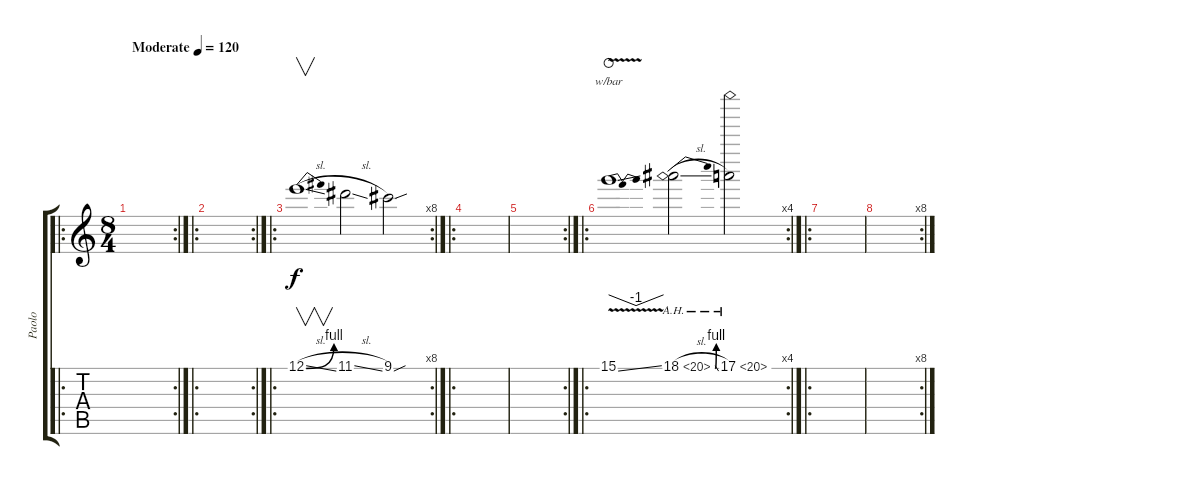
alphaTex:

\track ("Paolo" "Paolo") {instrument overdrivenguitar}
\staff {score tabs}
\tuning (E4 B3 G3 D3 A2 E2) {hide}
\ro
\rc 2
\ts (8 4)
\tempo (120 "Moderate")
\clef g2
\ks c
|
\ro
\rc 2
|
\ro
\rc 8
12.1{be (bend 0 0 60 4) sl}.1{v} 11.1{sl}.2 9.1{sou}.2 |
\ro
|
\rc 2
|
\ro
\rc 4
15.1{v ss}.1{tbe (dip default 0 0 30 -4 60 0) waho} 18.1{be (bend 0 0 60 4) ah 2 sl}.2 17.1{ah 3}.2 |
\ro
|
\rc 8
